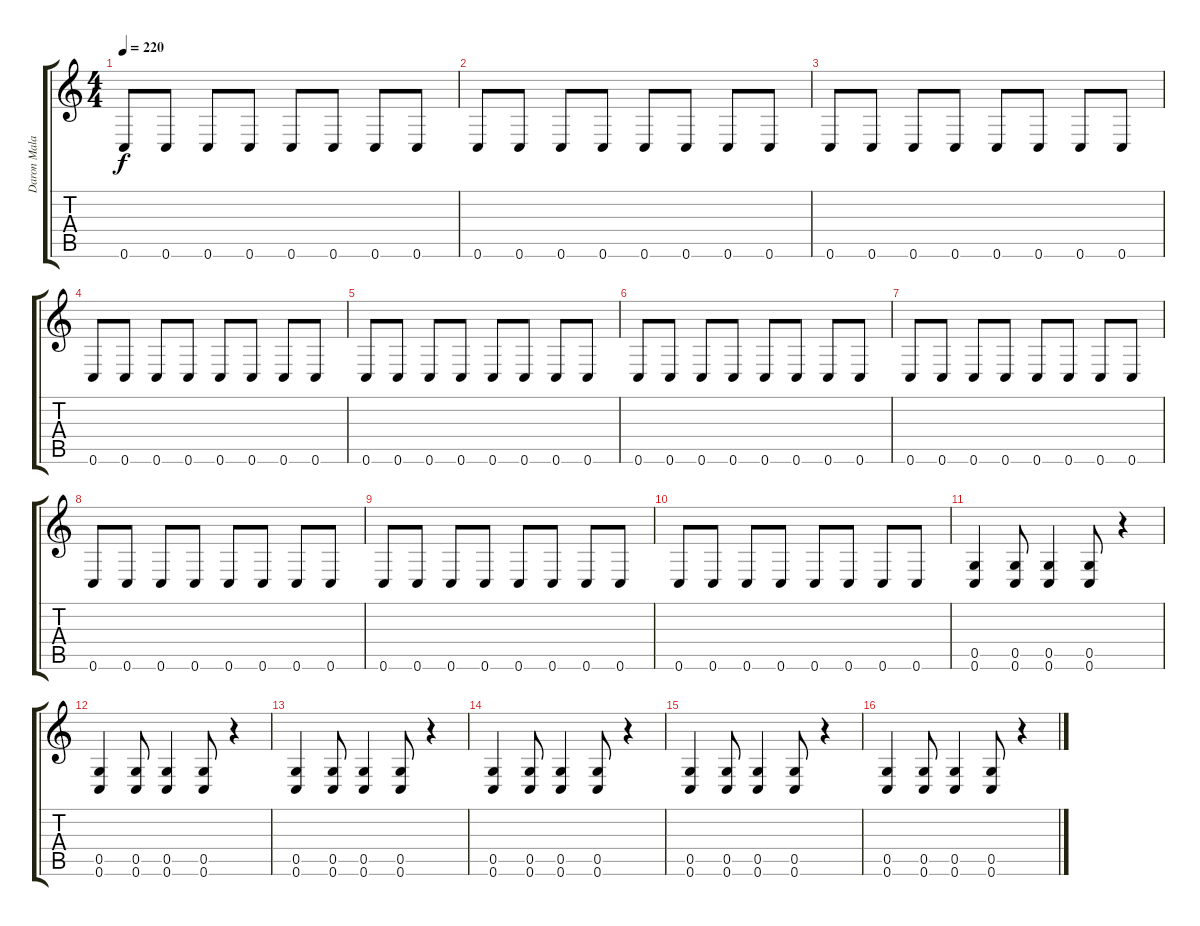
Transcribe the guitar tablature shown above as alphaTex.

\track ("Daron Malakian" "Daron Mala") {instrument distortionguitar}
\staff {score tabs}
\tuning (D4 A3 F3 C3 G2 C2) {hide}
\ts (4 4)
\tempo 220
\clef g2
\ks c
0.6.8{dy f} 0.6.8 0.6.8 0.6.8 0.6.8 0.6.8 0.6.8 0.6.8 |
0.6.8 0.6.8 0.6.8 0.6.8 0.6.8 0.6.8 0.6.8 0.6.8 |
0.6.8 0.6.8 0.6.8 0.6.8 0.6.8 0.6.8 0.6.8 0.6.8 |
0.6.8 0.6.8 0.6.8 0.6.8 0.6.8 0.6.8 0.6.8 0.6.8 |
0.6.8 0.6.8 0.6.8 0.6.8 0.6.8 0.6.8 0.6.8 0.6.8 |
0.6.8 0.6.8 0.6.8 0.6.8 0.6.8 0.6.8 0.6.8 0.6.8 |
0.6.8 0.6.8 0.6.8 0.6.8 0.6.8 0.6.8 0.6.8 0.6.8 |
0.6.8 0.6.8 0.6.8 0.6.8 0.6.8 0.6.8 0.6.8 0.6.8 |
0.6.8 0.6.8 0.6.8 0.6.8 0.6.8 0.6.8 0.6.8 0.6.8 |
0.6.8 0.6.8 0.6.8 0.6.8 0.6.8 0.6.8 0.6.8 0.6.8 |
(0.5 0.6).4 (0.5 0.6).8 (0.5 0.6).4 (0.5 0.6).8 r.4 |
(0.5 0.6).4 (0.5 0.6).8 (0.5 0.6).4 (0.5 0.6).8 r.4 |
(0.5 0.6).4 (0.5 0.6).8 (0.5 0.6).4 (0.5 0.6).8 r.4 |
(0.5 0.6).4 (0.5 0.6).8 (0.5 0.6).4 (0.5 0.6).8 r.4 |
(0.5 0.6).4 (0.5 0.6).8 (0.5 0.6).4 (0.5 0.6).8 r.4 |
(0.5 0.6).4 (0.5 0.6).8 (0.5 0.6).4 (0.5 0.6).8 r.4
